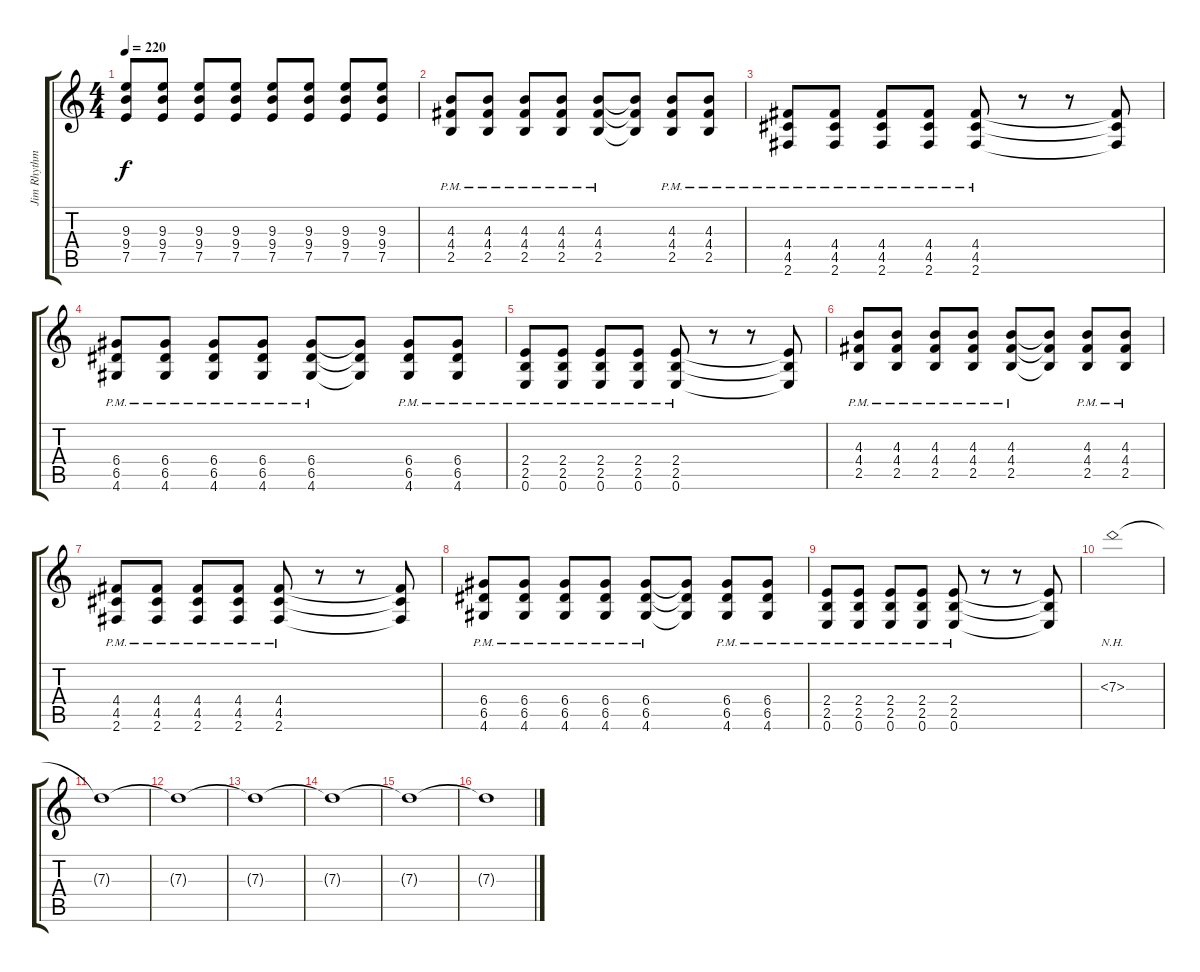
\track ("Jim Rhythm" "Jim Rhythm") {instrument distortionguitar}
\staff {score tabs}
\tuning (E4 B3 G3 D3 A2 E2) {hide}
\ts (4 4)
\tempo 220
\clef g2
\ks c
(9.3 9.4 7.5).8{dy f} (9.3 9.4 7.5).8 (9.3 9.4 7.5).8 (9.3 9.4 7.5).8 (9.3 9.4 7.5).8 (9.3 9.4 7.5).8 (9.3 9.4 7.5).8 (9.3 9.4 7.5).8 |
(4.3{pm} 4.4{pm} 2.5{pm}).8 (4.3{pm} 4.4{pm} 2.5{pm}).8 (4.3{pm} 4.4{pm} 2.5{pm}).8 (4.3{pm} 4.4{pm} 2.5{pm}).8 (4.3{pm} 4.4{pm} 2.5{pm}).8 (4.3{t} 4.4{t} 2.5{t}).8 (4.3{pm} 4.4{pm} 2.5{pm}).8 (4.3{pm} 4.4{pm} 2.5{pm}).8 |
(4.4{pm} 4.5{pm} 2.6{pm}).8 (4.4{pm} 4.5{pm} 2.6{pm}).8 (4.4{pm} 4.5{pm} 2.6{pm}).8 (4.4{pm} 4.5{pm} 2.6{pm}).8 (4.4{pm} 4.5{pm} 2.6{pm}).8 r.8 r.8 (4.4{t} 4.5{t} 2.6{t}).8 |
(6.4{pm} 6.5{pm} 4.6{pm}).8 (6.4{pm} 6.5{pm} 4.6{pm}).8 (6.4{pm} 6.5{pm} 4.6{pm}).8 (6.4{pm} 6.5{pm} 4.6{pm}).8 (6.4{pm} 6.5{pm} 4.6{pm}).8 (6.4{t} 6.5{t} 4.6{t}).8 (6.4{pm} 6.5{pm} 4.6{pm}).8 (6.4{pm} 6.5{pm} 4.6{pm}).8 |
(2.4{pm} 2.5{pm} 0.6{pm}).8 (2.4{pm} 2.5{pm} 0.6{pm}).8 (2.4{pm} 2.5{pm} 0.6{pm}).8 (2.4{pm} 2.5{pm} 0.6{pm}).8 (2.4{pm} 2.5{pm} 0.6{pm}).8 r.8 r.8 (2.4{t} 2.5{t} 0.6{t}).8 |
(4.3{pm} 4.4{pm} 2.5{pm}).8 (4.3{pm} 4.4{pm} 2.5{pm}).8 (4.3{pm} 4.4{pm} 2.5{pm}).8 (4.3{pm} 4.4{pm} 2.5{pm}).8 (4.3{pm} 4.4{pm} 2.5{pm}).8 (4.3{t} 4.4{t} 2.5{t}).8 (4.3{pm} 4.4{pm} 2.5{pm}).8 (4.3{pm} 4.4{pm} 2.5{pm}).8 |
(4.4{pm} 4.5{pm} 2.6{pm}).8 (4.4{pm} 4.5{pm} 2.6{pm}).8 (4.4{pm} 4.5{pm} 2.6{pm}).8 (4.4{pm} 4.5{pm} 2.6{pm}).8 (4.4{pm} 4.5{pm} 2.6{pm}).8 r.8 r.8 (4.4{t} 4.5{t} 2.6{t}).8 |
(6.4{pm} 6.5{pm} 4.6{pm}).8 (6.4{pm} 6.5{pm} 4.6{pm}).8 (6.4{pm} 6.5{pm} 4.6{pm}).8 (6.4{pm} 6.5{pm} 4.6{pm}).8 (6.4{pm} 6.5{pm} 4.6{pm}).8 (6.4{t} 6.5{t} 4.6{t}).8 (6.4{pm} 6.5{pm} 4.6{pm}).8 (6.4{pm} 6.5{pm} 4.6{pm}).8 |
(2.4{pm} 2.5{pm} 0.6{pm}).8 (2.4{pm} 2.5{pm} 0.6{pm}).8 (2.4{pm} 2.5{pm} 0.6{pm}).8 (2.4{pm} 2.5{pm} 0.6{pm}).8 (2.4{pm} 2.5{pm} 0.6{pm}).8 r.8 r.8 (2.4{t} 2.5{t} 0.6{t}).8 |
7.3{nh}.1 |
7.3{t}.1 |
7.3{t}.1 |
7.3{t}.1 |
7.3{t}.1 |
7.3{t}.1 |
7.3{t}.1
